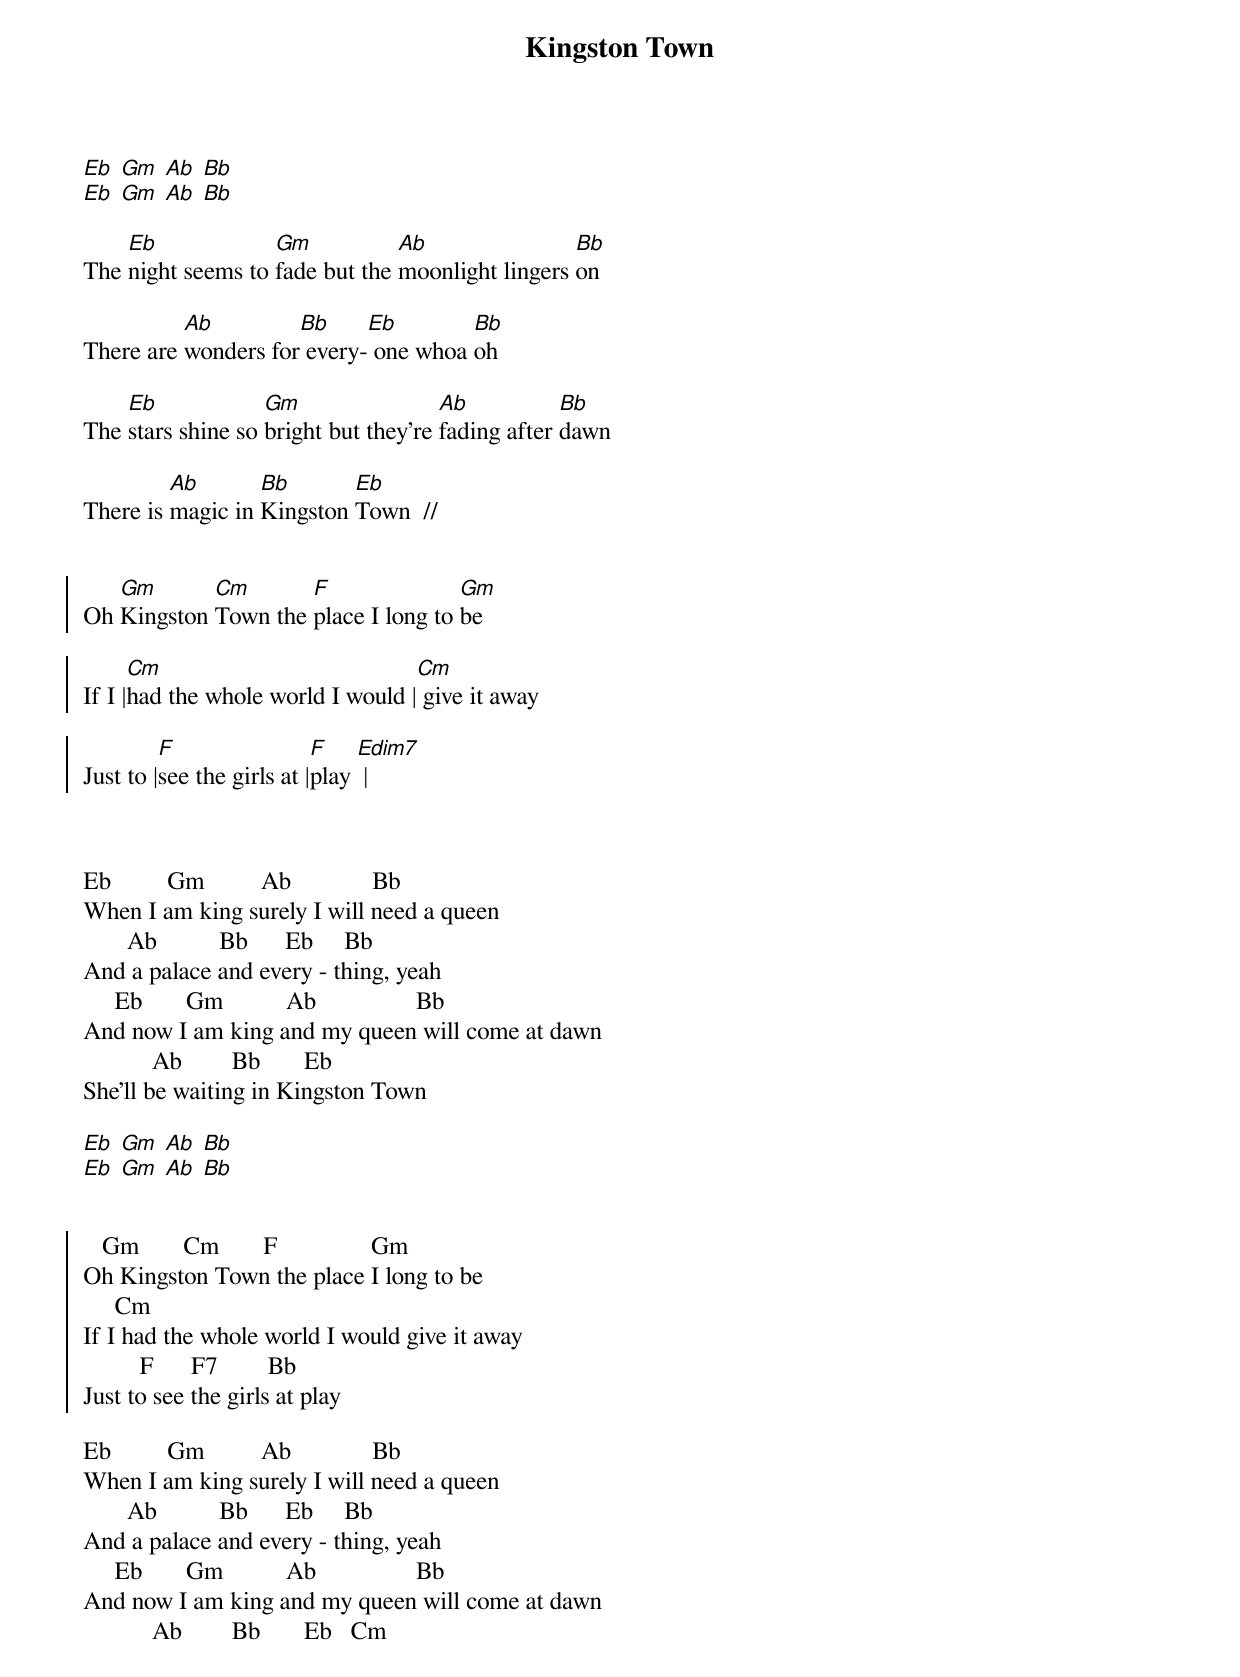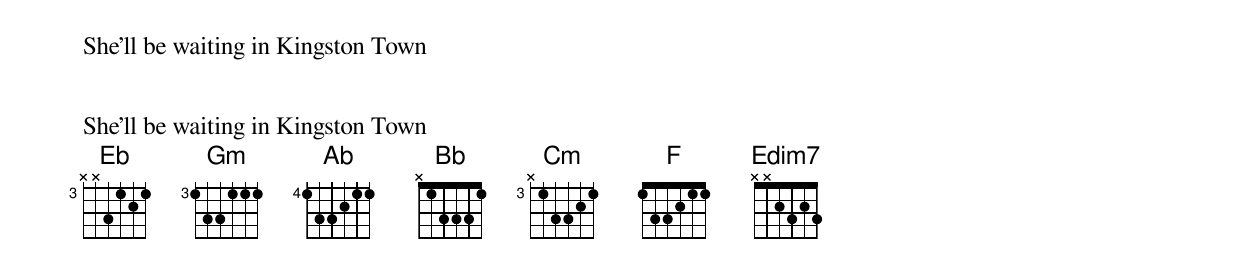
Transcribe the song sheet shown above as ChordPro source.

{t: Kingston Town}
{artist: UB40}
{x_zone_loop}

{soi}
[Eb] [Gm] [Ab] [Bb]
[Eb] [Gm] [Ab] [Bb]
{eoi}

{sov}
The [Eb]night seems to [Gm]fade but the [Ab]moonlight lingers [Bb]on

There are [Ab]wonders for[Bb] every-[Eb] one whoa [Bb]oh

The [Eb]stars shine so [Gm]bright but they're [Ab]fading after [Bb]dawn

There is [Ab]magic in [Bb]Kingston [Eb]Town  //
{eov}

{soc}

Oh [Gm]Kingston [Cm]Town the [F]place I long to [Gm]be

If I |[Cm]had the whole world I would |[Cm] give it away

Just to |[F]see the girls at |[F]play [Edim7] |

{eoc}


{sov}
Eb         Gm         Ab             Bb
When I am king surely I will need a queen
       Ab          Bb      Eb     Bb
And a palace and every - thing, yeah
     Eb       Gm          Ab                Bb
And now I am king and my queen will come at dawn
           Ab        Bb       Eb
She'll be waiting in Kingston Town
{eov}

{sob}
[Eb] [Gm] [Ab] [Bb]
[Eb] [Gm] [Ab] [Bb]
{eob}


{soc}
   Gm       Cm       F               Gm
Oh Kingston Town the place I long to be
     Cm
If I had the whole world I would give it away
         F      F7        Bb
Just to see the girls at play
{eoc}

{sov}
Eb         Gm         Ab             Bb
When I am king surely I will need a queen
       Ab          Bb      Eb     Bb
And a palace and every - thing, yeah
     Eb       Gm          Ab                Bb
And now I am king and my queen will come at dawn
           Ab        Bb       Eb   Cm
She'll be waiting in Kingston Town
{eov}


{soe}
She'll be waiting in Kingston Town
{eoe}
